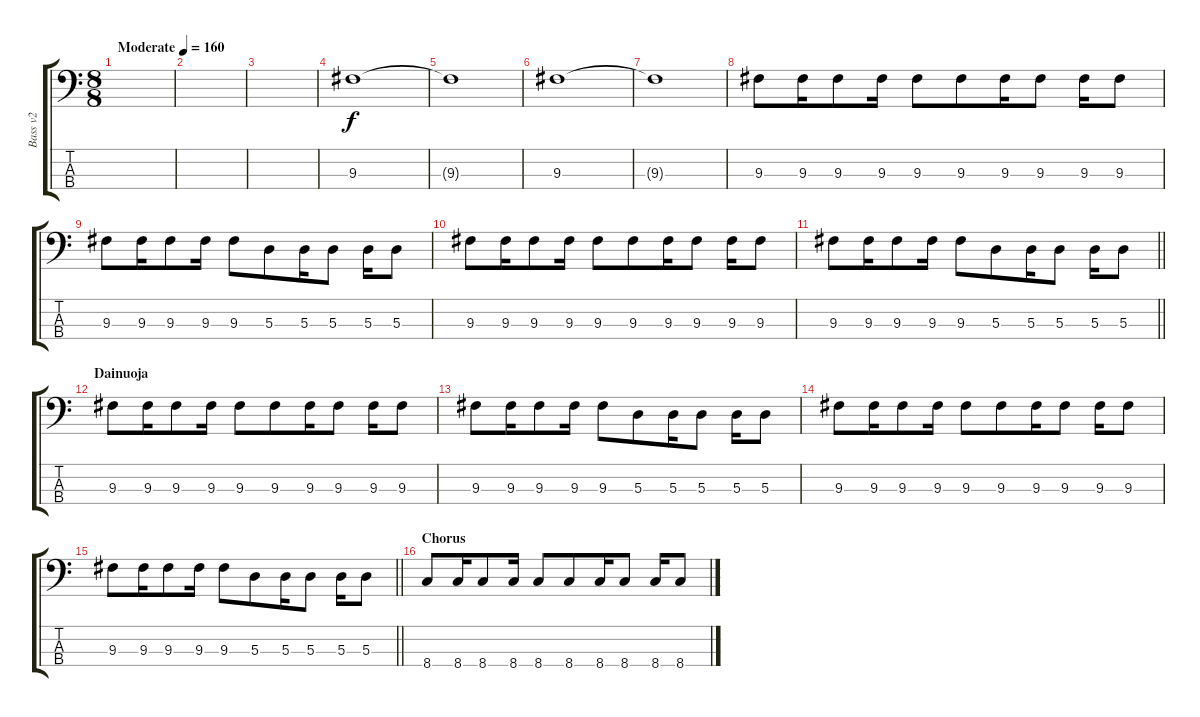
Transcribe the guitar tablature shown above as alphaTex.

\track ("Bass v2" "Bass v2") {mute instrument electricbassfinger}
\staff {score tabs}
\tuning (G2 D2 A1 E1) {hide}
\ts (8 8)
\tempo (160 "Moderate")
\clef f4
\ks c
|
|
|
9.3.1 |
9.3{t}.1 |
9.3.1 |
9.3{t}.1 |
9.3.8 9.3.16 9.3.8 9.3.16 9.3.8 9.3.8 9.3.16 9.3.8 9.3.16 9.3.8 |
9.3.8 9.3.16 9.3.8 9.3.16 9.3.8 5.3.8 5.3.16 5.3.8 5.3.16 5.3.8 |
9.3.8 9.3.16 9.3.8 9.3.16 9.3.8 9.3.8 9.3.16 9.3.8 9.3.16 9.3.8 |
\barLineRight lightlight
9.3.8 9.3.16 9.3.8 9.3.16 9.3.8 5.3.8 5.3.16 5.3.8 5.3.16 5.3.8 |
\section ("" "Dainuoja")
9.3.8 9.3.16 9.3.8 9.3.16 9.3.8 9.3.8 9.3.16 9.3.8 9.3.16 9.3.8 |
9.3.8 9.3.16 9.3.8 9.3.16 9.3.8 5.3.8 5.3.16 5.3.8 5.3.16 5.3.8 |
9.3.8 9.3.16 9.3.8 9.3.16 9.3.8 9.3.8 9.3.16 9.3.8 9.3.16 9.3.8 |
\barLineRight lightlight
9.3.8 9.3.16 9.3.8 9.3.16 9.3.8 5.3.8 5.3.16 5.3.8 5.3.16 5.3.8 |
\section ("" "Chorus")
8.4.8 8.4.16 8.4.8 8.4.16 8.4.8 8.4.8 8.4.16 8.4.8 8.4.16 8.4.8
